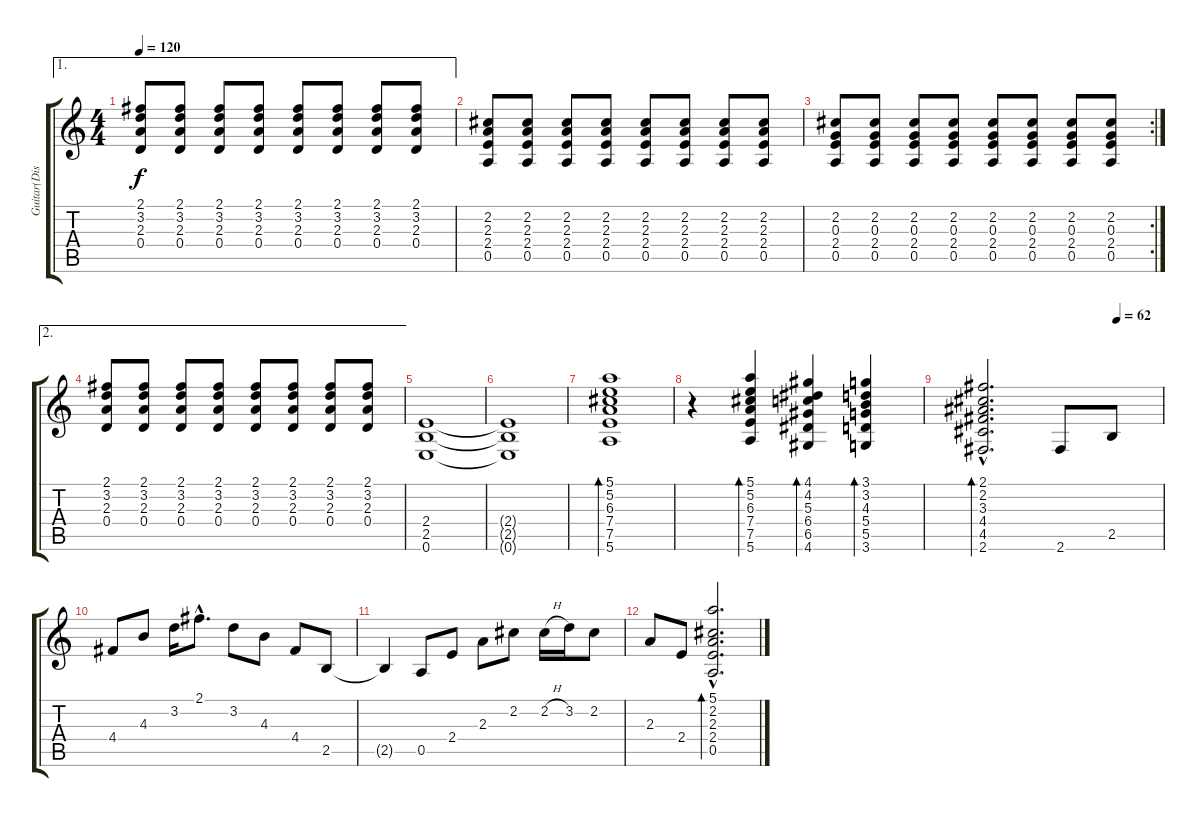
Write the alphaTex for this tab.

\track ("Guitar(Dist.)" "Guitar(Dis") {instrument distortionguitar}
\staff {score tabs}
\tuning (E4 B3 G3 D3 A2 E2) {hide}
\ae 1
\ts (4 4)
\tempo 120
\clef g2
\ks c
(2.1 3.2 2.3 0.4).8{dy f} (2.1 3.2 2.3 0.4).8 (2.1 3.2 2.3 0.4).8 (2.1 3.2 2.3 0.4).8 (2.1 3.2 2.3 0.4).8 (2.1 3.2 2.3 0.4).8 (2.1 3.2 2.3 0.4).8 (2.1 3.2 2.3 0.4).8 |
(2.2 2.3 2.4 0.5).8 (2.2 2.3 2.4 0.5).8 (2.2 2.3 2.4 0.5).8 (2.2 2.3 2.4 0.5).8 (2.2 2.3 2.4 0.5).8 (2.2 2.3 2.4 0.5).8 (2.2 2.3 2.4 0.5).8 (2.2 2.3 2.4 0.5).8 |
\rc 2
(2.2 0.3 2.4 0.5).8 (2.2 0.3 2.4 0.5).8 (2.2 0.3 2.4 0.5).8 (2.2 0.3 2.4 0.5).8 (2.2 0.3 2.4 0.5).8 (2.2 0.3 2.4 0.5).8 (2.2 0.3 2.4 0.5).8 (2.2 0.3 2.4 0.5).8 |
\ae 2
(2.1 3.2 2.3 0.4).8 (2.1 3.2 2.3 0.4).8 (2.1 3.2 2.3 0.4).8 (2.1 3.2 2.3 0.4).8 (2.1 3.2 2.3 0.4).8 (2.1 3.2 2.3 0.4).8 (2.1 3.2 2.3 0.4).8 (2.1 3.2 2.3 0.4).8 |
(2.4 2.5 0.6).1 |
(2.4{t} 2.5{t} 0.6{t}).1 |
(5.1 5.2 6.3 7.4 7.5 5.6).1{bd 480} |
r.4 (5.1 5.2 6.3 7.4 7.5 5.6).4{bd 480} (4.1 4.2 5.3 6.4 6.5 4.6).4{bd 480} (3.1 3.2 4.3 5.4 5.5 3.6).4{bd 480} |
\tempo (62 0.75)
(2.1{hac} 2.2{hac} 3.3{hac} 4.4{hac} 4.5{hac} 2.6{hac}).2{d bd 480} 2.6.8 2.5.8 |
4.4.8 4.3.8 3.2.16 2.1{hac}.8{d} 3.2.8 4.3.8 4.4.8 2.5.8 |
2.5{t}.4 0.5.8 2.4.8 2.3.8 2.2.8 2.2{h}.16 3.2.16 2.2.8 |
2.3.8 2.4.8 (5.1{hac} 2.2{hac} 2.3{hac} 2.4{hac} 0.5{hac}).2{d bd 480}
